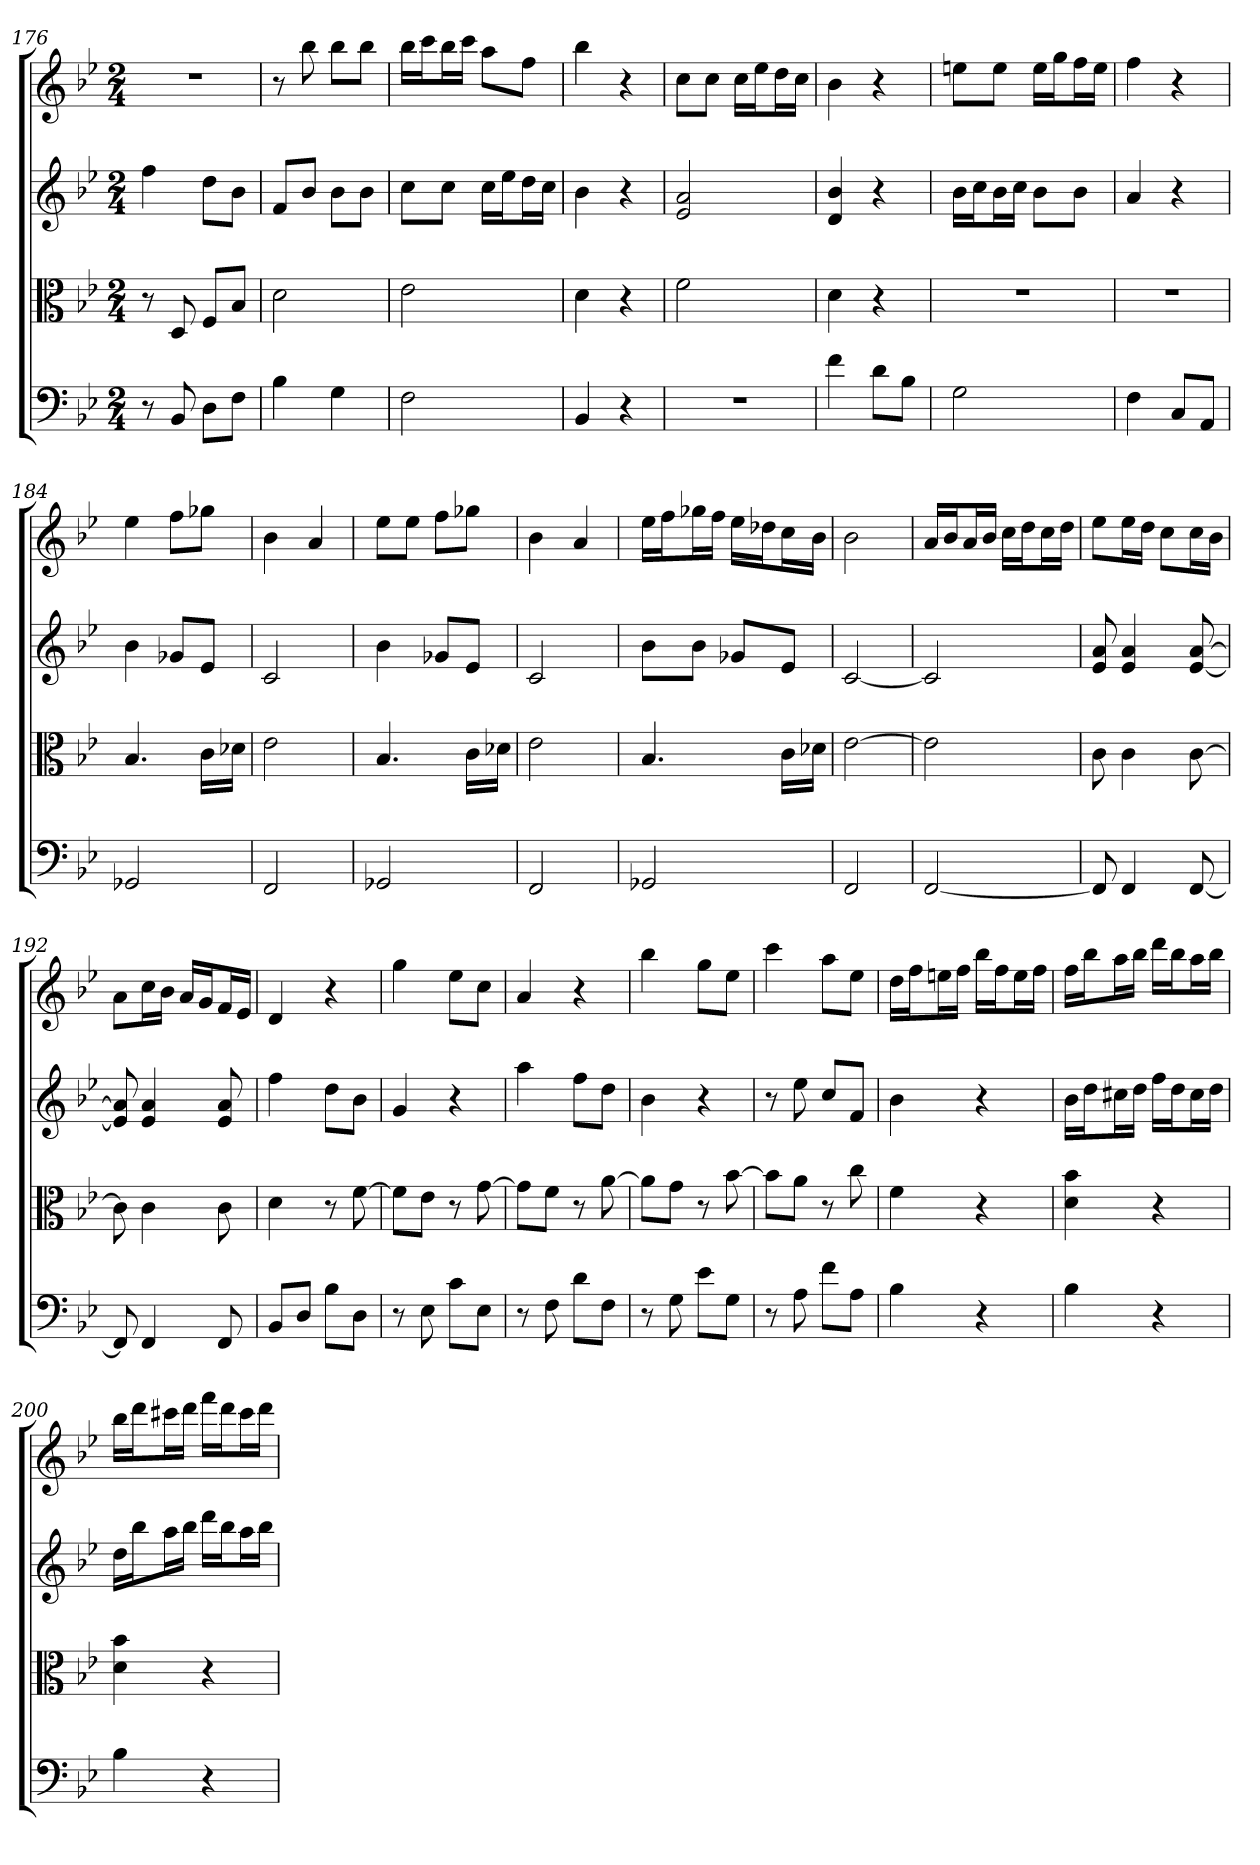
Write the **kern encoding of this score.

**kern	**kern	**kern	**kern
*part4	*part3	*part2	*part1
*staff4	*staff3	*staff2	*staff1
*clefF4	*clefC3	*	*
*k[b-e-]	*k[b-e-]	*k[b-e-]	*k[b-e-]
*B-:	*B-:	*B-:	*B-:
*M2/4	*M2/4	*M2/4	*M2/4
=176	=176	=176	=176
8r	8r	4ff	2r
8BB-	8D	.	.
8D\L	8F/L	8ddL	.
8F\J	8B-/J	8b-J	.
=177	=177	=177	=177
4B-	2d	8fL	8r
.	.	8b-J	8bb-
4G	.	8b-L	8bb-L
.	.	8b-J	8bb-J
=178	=178	=178	=178
2F	2e-	8ccL	16bb-LL
.	.	.	16cccJ
.	.	8ccJ	16bb-L
.	.	.	16cccJJ
.	.	16ccLL	8aaL
.	.	16ee-J	.
.	.	16ddL	8ffJ
.	.	16ccJJ	.
=179	=179	=179	=179
4BB-	4d	4b-	4bb-
4r	4r	4r	4r
=180	=180	=180	=180
2r	2f	2e- 2a	8ccL
.	.	.	8ccJ
.	.	.	16ccLL
.	.	.	16ee-J
.	.	.	16ddL
.	.	.	16ccJJ
=181	=181	=181	=181
4f	4d	4d 4b-	4b-
8d\L	4r	4r	4r
8B-\J	.	.	.
=182	=182	=182	=182
2G	2r	16b-LL	8eenL
.	.	16ccJ	.
.	.	16b-L	8eeJ
.	.	16ccJJ	.
.	.	8b-L	16eeLL
.	.	.	16ggJ
.	.	8b-J	16ffL
.	.	.	16eeJJ
=183	=183	=183	=183
4F	2r	4a	4ff
8C/L	.	4r	4r
8AA/J	.	.	.
=184	=184	=184	=184
2GG-X	4.B-	4b-	4ee-
.	.	8g-XL	8ffL
.	16c\LL	8e-J	8gg-XJ
.	16d-X\JJ	.	.
=185	=185	=185	=185
2FF	2e-	2c	4b-
.	.	.	4a
=186	=186	=186	=186
2GG-X	4.B-	4b-	8ee-L
.	.	.	8ee-J
.	.	8g-XL	8ffL
.	16c\LL	8e-J	8gg-XJ
.	16d-X\JJ	.	.
=187	=187	=187	=187
2FF	2e-	2c	4b-
.	.	.	4a
=188	=188	=188	=188
2GG-X	4.B-	8b-L	16ee-LL
.	.	.	16ffJ
.	.	8b-J	16gg-XL
.	.	.	16ffJJ
.	.	8g-XL	16ee-LL
.	.	.	16dd-XJ
.	16c\LL	8e-J	16ccL
.	16d-X\JJ	.	16b-JJ
=189	=189	=189	=189
2FF	[2e-	[2c	2b-
=190	=190	=190	=190
[2FF	2e-]	2c]	16aLL
.	.	.	16b-J
.	.	.	16aL
.	.	.	16b-JJ
.	.	.	16ccLL
.	.	.	16ddJ
.	.	.	16ccL
.	.	.	16ddJJ
=191	=191	=191	=191
8FF]	8c	8e- 8a	8ee-L
4FF	4c	4e- 4a	16ee-L
.	.	.	16ddJJ
.	.	.	8ccL
[8FF	[8c	[8e- [8a	16ccL
.	.	.	16b-JJ
=192	=192	=192	=192
8FF]	8c]	8e-] 8a]	8aL
4FF	4c	4e- 4a	16ccL
.	.	.	16b-JJ
.	.	.	16aLL
.	.	.	16gJ
8FF	8c	8e- 8a	16fL
.	.	.	16e-JJ
=193	=193	=193	=193
8BB-/L	4d	4ff	4d
8D/J	.	.	.
8B-\L	8r	8ddL	4r
8D\J	[8f	8b-J	.
=194	=194	=194	=194
8r	8f\L]	4g	4gg
8E-	8e-\J	.	.
8c\L	8r	4r	8ee-L
8E-\J	[8g	.	8ccJ
=195	=195	=195	=195
8r	8g\L]	4aa	4a
8F	8f\J	.	.
8d\L	8r	8ffL	4r
8F\J	[8a	8ddJ	.
=196	=196	=196	=196
8r	8a\L]	4b-	4bb-
8G	8g\J	.	.
8e-\L	8r	4r	8ggL
8G\J	[8b-	.	8ee-J
=197	=197	=197	=197
8r	8b-\L]	8r	4ccc
8A	8a\J	8ee-	.
8f\L	8r	8ccL	8aaL
8A\J	8cc	8fJ	8ee-J
=198	=198	=198	=198
4B-	4f	4b-	16ddLL
.	.	.	16ffJ
.	.	.	16eenL
.	.	.	16ffJJ
4r	4r	4r	16bb-LL
.	.	.	16ffJ
.	.	.	16eeL
.	.	.	16ffJJ
=199	=199	=199	=199
4B-	4d 4b-	16b-LL	16ffLL
.	.	16ddJ	16bb-J
.	.	16cc#XL	16aaL
.	.	16ddJJ	16bb-JJ
4r	4r	16ffLL	16dddLL
.	.	16ddJ	16bb-J
.	.	16cc#L	16aaL
.	.	16ddJJ	16bb-JJ
=200	=200	=200	=200
4B-	4d 4b-	16ddLL	16bb-LL
.	.	16bb-J	16dddJ
.	.	16aaL	16ccc#XL
.	.	16bb-JJ	16dddJJ
4r	4r	16dddLL	16fffLL
.	.	16bb-J	16dddJ
.	.	16aaL	16ccc#L
.	.	16bb-JJ	16dddJJ
=	=	=	=
*-	*-	*-	*-
